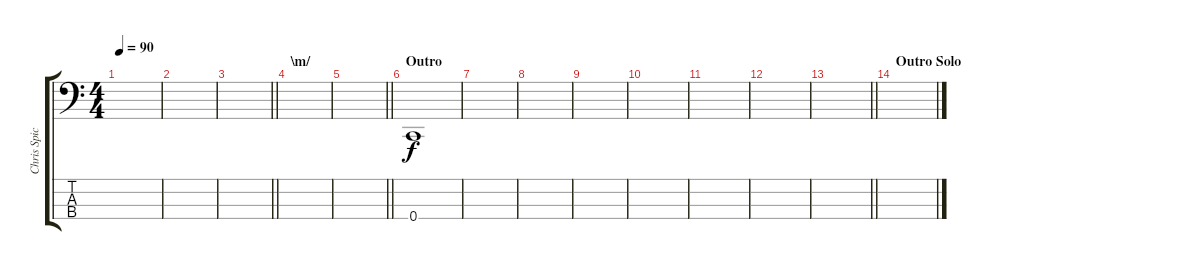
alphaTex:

\track ("Chris Spicuzza" "Chris Spic") {instrument acousticbass}
\staff {score tabs}
\tuning (F2 C2 G1 C1) {hide}
\ts (4 4)
\tempo 90
\clef f4
\ks c
|
|
\barLineRight lightlight
|
\section ("" "\\m/")
|
\barLineRight lightlight
|
\section ("" "Outro")
0.4.1{instrument acousticbass} |
|
|
|
|
|
|
\barLineRight lightlight
|
\section ("" "Outro Solo")
